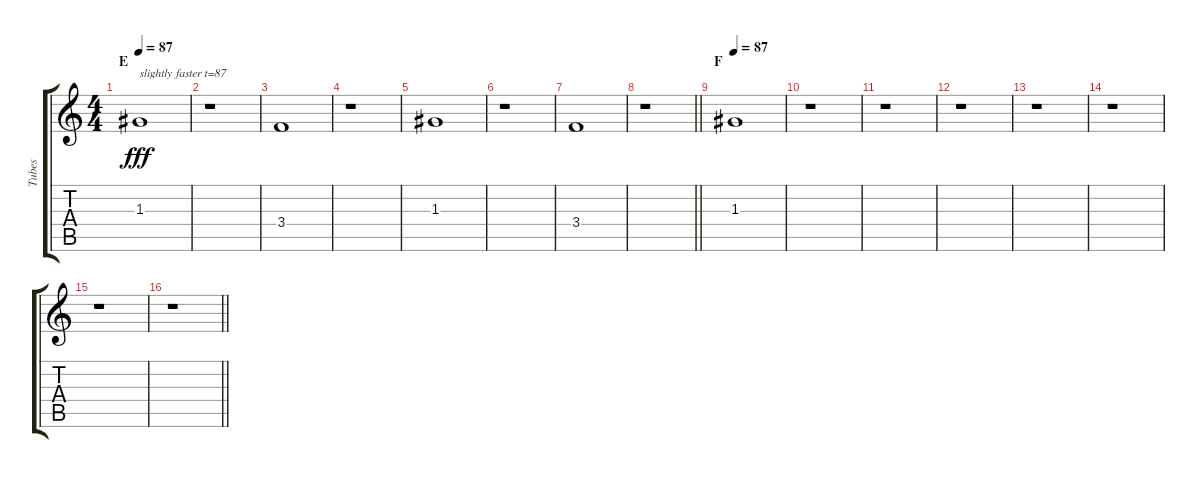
\track ("Tubes" "Tubes") {instrument tubularbells}
\staff {score tabs}
\tuning (E5 B4 G4 D4 A3 E3) {hide}
\ts (4 4)
\section ("" "E")
\tempo 87
\clef g2
\ks c
1.3.1{txt "slightly faster t=87" dy fff} |
r.1 |
3.4.1 |
r.1 |
1.3.1 |
r.1 |
3.4.1 |
\barLineRight lightlight
r.1 |
\section ("" "F")
\tempo 87
1.3.1 |
r.1 |
r.1 |
r.1 |
r.1 |
r.1 |
r.1 |
\barLineRight lightlight
r.1
